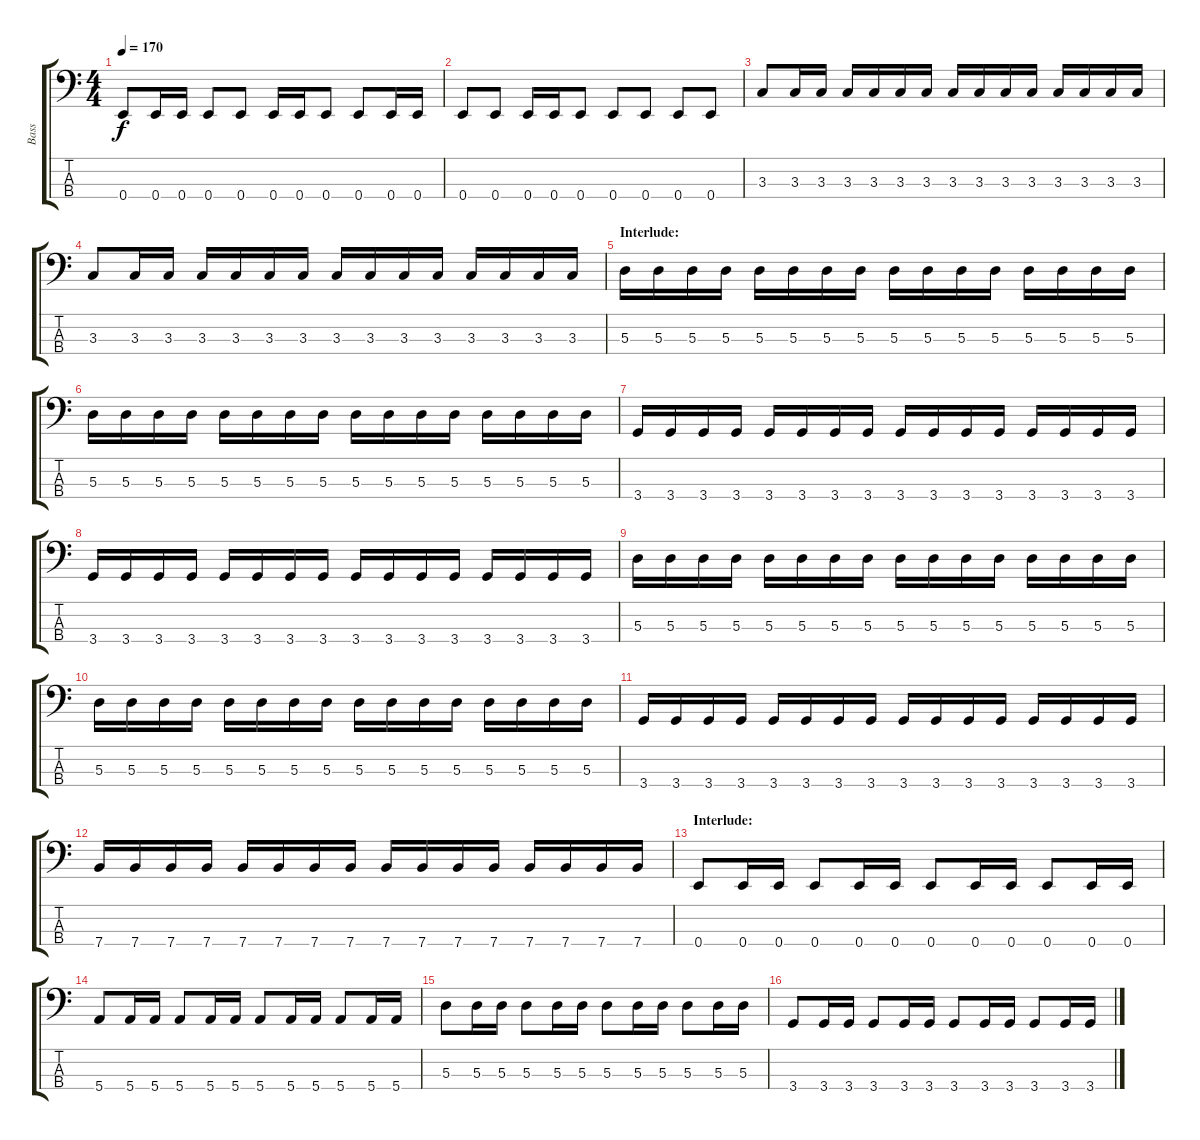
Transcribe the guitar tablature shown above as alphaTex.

\track ("Bass" "Bass") {instrument electricbasspick}
\staff {score tabs}
\tuning (G2 D2 A1 E1) {hide}
\ts (4 4)
\tempo 170
\clef f4
\ks c
0.4.8{dy f} 0.4.16 0.4.16 0.4.8 0.4.8 0.4.16 0.4.16 0.4.8 0.4.8 0.4.16 0.4.16 |
0.4.8 0.4.8 0.4.16 0.4.16 0.4.8 0.4.8 0.4.8 0.4.8 0.4.8 |
3.3.8 3.3.16 3.3.16 3.3.16 3.3.16 3.3.16 3.3.16 3.3.16 3.3.16 3.3.16 3.3.16 3.3.16 3.3.16 3.3.16 3.3.16 |
3.3.8 3.3.16 3.3.16 3.3.16 3.3.16 3.3.16 3.3.16 3.3.16 3.3.16 3.3.16 3.3.16 3.3.16 3.3.16 3.3.16 3.3.16 |
\section ("" "Interlude:")
5.3.16 5.3.16 5.3.16 5.3.16 5.3.16 5.3.16 5.3.16 5.3.16 5.3.16 5.3.16 5.3.16 5.3.16 5.3.16 5.3.16 5.3.16 5.3.16 |
5.3.16 5.3.16 5.3.16 5.3.16 5.3.16 5.3.16 5.3.16 5.3.16 5.3.16 5.3.16 5.3.16 5.3.16 5.3.16 5.3.16 5.3.16 5.3.16 |
3.4.16 3.4.16 3.4.16 3.4.16 3.4.16 3.4.16 3.4.16 3.4.16 3.4.16 3.4.16 3.4.16 3.4.16 3.4.16 3.4.16 3.4.16 3.4.16 |
3.4.16 3.4.16 3.4.16 3.4.16 3.4.16 3.4.16 3.4.16 3.4.16 3.4.16 3.4.16 3.4.16 3.4.16 3.4.16 3.4.16 3.4.16 3.4.16 |
5.3.16 5.3.16 5.3.16 5.3.16 5.3.16 5.3.16 5.3.16 5.3.16 5.3.16 5.3.16 5.3.16 5.3.16 5.3.16 5.3.16 5.3.16 5.3.16 |
5.3.16 5.3.16 5.3.16 5.3.16 5.3.16 5.3.16 5.3.16 5.3.16 5.3.16 5.3.16 5.3.16 5.3.16 5.3.16 5.3.16 5.3.16 5.3.16 |
3.4.16 3.4.16 3.4.16 3.4.16 3.4.16 3.4.16 3.4.16 3.4.16 3.4.16 3.4.16 3.4.16 3.4.16 3.4.16 3.4.16 3.4.16 3.4.16 |
7.4.16 7.4.16 7.4.16 7.4.16 7.4.16 7.4.16 7.4.16 7.4.16 7.4.16 7.4.16 7.4.16 7.4.16 7.4.16 7.4.16 7.4.16 7.4.16 |
\section ("" "Interlude:")
0.4.8 0.4.16 0.4.16 0.4.8 0.4.16 0.4.16 0.4.8 0.4.16 0.4.16 0.4.8 0.4.16 0.4.16 |
5.4.8 5.4.16 5.4.16 5.4.8 5.4.16 5.4.16 5.4.8 5.4.16 5.4.16 5.4.8 5.4.16 5.4.16 |
5.3.8 5.3.16 5.3.16 5.3.8 5.3.16 5.3.16 5.3.8 5.3.16 5.3.16 5.3.8 5.3.16 5.3.16 |
3.4.8 3.4.16 3.4.16 3.4.8 3.4.16 3.4.16 3.4.8 3.4.16 3.4.16 3.4.8 3.4.16 3.4.16
